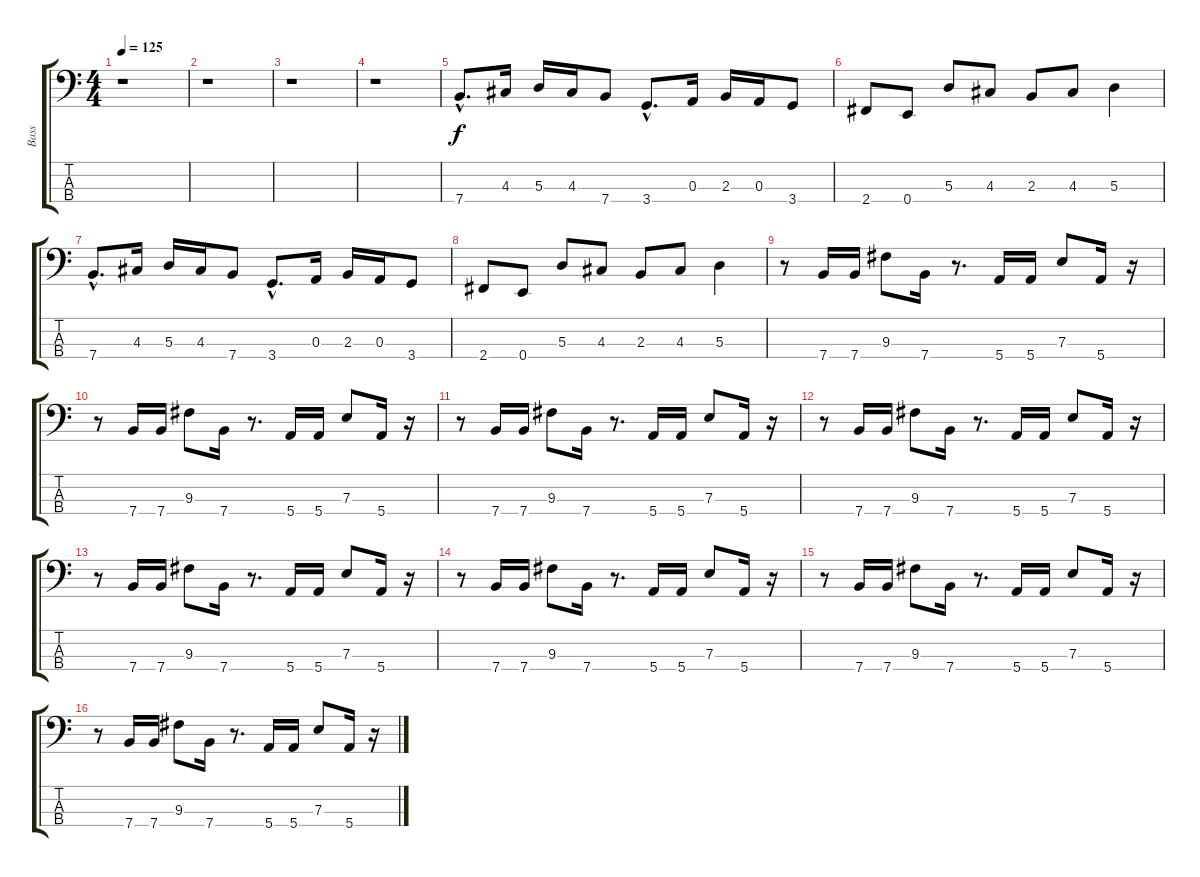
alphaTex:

\track ("Bass" "Bass") {instrument electricbassfinger}
\staff {score tabs}
\tuning (G2 D2 A1 E1) {hide}
\ts (4 4)
\tempo 125
\clef f4
\ks c
r.1{dy f instrument electricbassfinger} |
r.1 |
r.1 |
r.1 |
7.4{hac}.8{d} 4.3.16 5.3.16 4.3.16 7.4.8 3.4{hac}.8{d} 0.3.16 2.3.16 0.3.16 3.4.8 |
2.4.8 0.4.8 5.3.8 4.3.8 2.3.8 4.3.8 5.3.4 |
7.4{hac}.8{d} 4.3.16 5.3.16 4.3.16 7.4.8 3.4{hac}.8{d} 0.3.16 2.3.16 0.3.16 3.4.8 |
2.4.8 0.4.8 5.3.8 4.3.8 2.3.8 4.3.8 5.3.4 |
r.8 7.4.16 7.4.16 9.3.8 7.4.16 r.8{d} 5.4.16 5.4.16 7.3.8 5.4.16 r.16 |
r.8 7.4.16 7.4.16 9.3.8 7.4.16 r.8{d} 5.4.16 5.4.16 7.3.8 5.4.16 r.16 |
r.8 7.4.16 7.4.16 9.3.8 7.4.16 r.8{d} 5.4.16 5.4.16 7.3.8 5.4.16 r.16 |
r.8 7.4.16 7.4.16 9.3.8 7.4.16 r.8{d} 5.4.16 5.4.16 7.3.8 5.4.16 r.16 |
r.8 7.4.16 7.4.16 9.3.8 7.4.16 r.8{d} 5.4.16 5.4.16 7.3.8 5.4.16 r.16 |
r.8 7.4.16 7.4.16 9.3.8 7.4.16 r.8{d} 5.4.16 5.4.16 7.3.8 5.4.16 r.16 |
r.8 7.4.16 7.4.16 9.3.8 7.4.16 r.8{d} 5.4.16 5.4.16 7.3.8 5.4.16 r.16 |
r.8 7.4.16 7.4.16 9.3.8 7.4.16 r.8{d} 5.4.16 5.4.16 7.3.8 5.4.16 r.16
